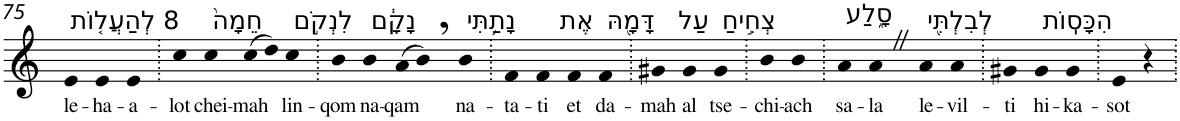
**kern	**text
*part1	*part1
*staff1	*staff1
*I"Piano	*
*I'Pno	*
!!LO:PB:g=z
*clefG2	*
*k[]	*
=75	=75
!LO:TX:a:t=8 לְהַעֲל֤וֹת	!
!	!LO:LY:b
4e	le-
!	!LO:LY:b
4e	-ha-
!	!LO:LY:b
4e	-a-
=76.	=76.
!	!LO:LY:b
4cc	-lot
!LO:TX:a:t=חֵמָה֙	!
!	!LO:LY:b
4cc	chei-
!	!LO:LY:b
(>8cc	-mah
8dd)	.
!LO:TX:a:t=לִנְקֹ֣ם	!
!	!LO:LY:b
4cc	lin-
=77.	=77.
!	!LO:LY:b
4b	-qom
!LO:TX:a:t=נָקָ֔ם	!
!	!LO:LY:b
4b	na-
!	!LO:LY:b
(>8a	-qam
8b,)	.
!LO:TX:a:t=נָתַ֥תִּי	!
!	!LO:LY:b
4b	na-
=78.	=78.
!	!LO:LY:b
4f	-ta-
!	!LO:LY:b
4f	-ti
!LO:TX:a:t=אֶת	!
!	!LO:LY:b
4f	et
!LO:TX:a:t=דָּמָ֖הּ	!
!	!LO:LY:b
4f	da-
=79.	=79.
!	!LO:LY:b
4g#X	-mah
!LO:TX:a:t=עַל	!
!	!LO:LY:b
4g#	al
!LO:TX:a:t=צְחִ֣יחַ	!
!	!LO:LY:b
4g#	tse-
=80.	=80.
!	!LO:LY:b
4b	-chi-
!	!LO:LY:b
4b	-ach
=81.	=81.
!LO:TX:a:t=סָ֑לַע	!
!	!LO:LY:b
4a	sa-
!	!LO:LY:b
4aZ	-la
!LO:TX:a:t=לְבִלְתִּ֖י	!
!	!LO:LY:b
4a	le-
!	!LO:LY:b
4a	-vil-
=82.	=82.
!	!LO:LY:b
4g#X	-ti
!LO:TX:a:t=הִכָּסֽוֹת	!
!	!LO:LY:b
4g#	hi-
!	!LO:LY:b
4g#	-ka-
=83.	=83.
!	!LO:LY:b
4e	-sot
4r	.
=.	=.
*-	*-
